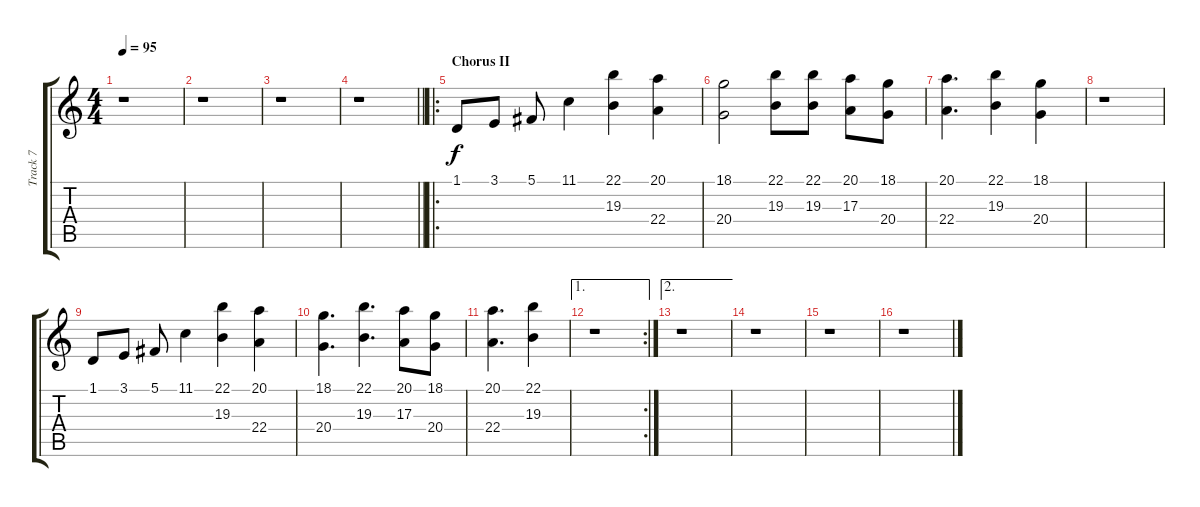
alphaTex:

\track ("Track 7" "Track 7") {instrument brightacousticpiano}
\staff {score tabs}
\tuning (Db4 Ab3 E3 B2 Gb2 B1) {hide}
\ts (4 4)
\tempo 95
\clef g2
\ks c
r.1{dy f} |
r.1 |
r.1 |
\barLineRight lightlight
r.1 |
\ro
\section ("" "Chorus II")
1.1.8 3.1.8 5.1.8 11.1.4 (22.1 19.3).4 (20.1 22.4).4 |
(18.1 20.4).2 (22.1 19.3).8 (22.1 19.3).8 (20.1 17.3).8 (18.1 20.4).8 |
(20.1 22.4).4{d} (22.1 19.3).4 (18.1 20.4).4 |
r.1 |
1.1.8 3.1.8 5.1.8 11.1.4 (22.1 19.3).4 (20.1 22.4).4 |
(18.1 20.4).4{d} (22.1 19.3).4{d} (20.1 17.3).8 (18.1 20.4).8 |
(20.1 22.4).4{d} (22.1 19.3).4 |
\ae 1
\rc 2
r.1 |
\ae 2
r.1 |
r.1 |
r.1 |
r.1
